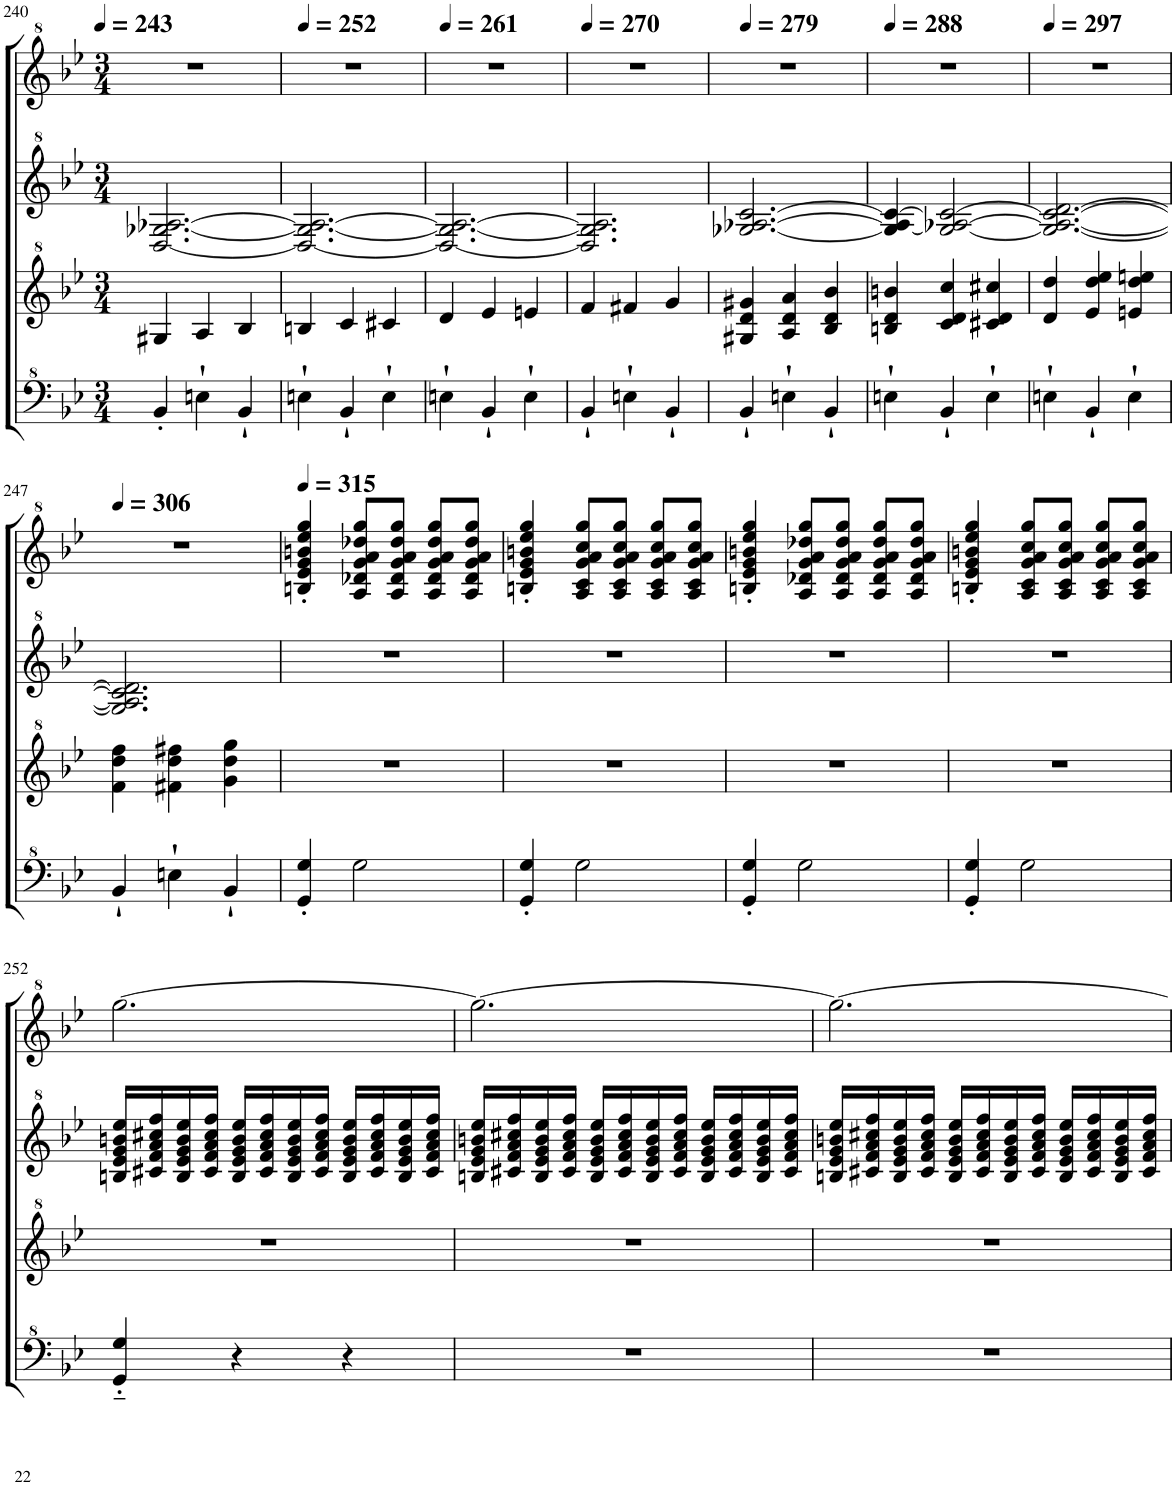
**kern	**kern	**kern	**kern
*part1	*part1	*part1	*part1
*staff4	*staff3	*staff2	*staff1
*I"Model III	*	*	*
!!LO:PB:g=z
*clefF^4	*clefG^2	*clefG^2	*clefG^2
*k[b-e-]	*k[b-e-]	*k[b-e-]	*k[b-e-]
*M3/4	*M3/4	*M3/4	*M3/4
*MM243	*MM243	*MM243	*MM243
=240	=240	=240	=240
4B-'/	4g#X/	[2.d/ [2.g-X/ [2.a-X/	2.r
4en`\	4a/	.	.
4B-`/	4b-/	.	.
=241	=241	=241	=241
*	*	*	*MM252
4en`\	4bn/	2.d/_ 2.g-/_ 2.a-/_	2.r
4B-`/	4cc/	.	.
4e`\	4cc#X/	.	.
=242	=242	=242	=242
*	*	*	*MM261
4en`\	4dd/	2.d/_ 2.g-/_ 2.a-/_	2.r
4B-`/	4ee-/	.	.
4e`\	4een/	.	.
=243	=243	=243	=243
*	*	*	*MM270
4B-`/	4ff/	2.d/] 2.g-/] 2.a-/]	2.r
4en`\	4ff#X/	.	.
4B-`/	4gg/	.	.
=244	=244	=244	=244
*	*	*	*MM279
4B-`/	4g#X/ 4dd/ 4gg#X/	[2.g-X/ [2.a-X/ [2.cc/	2.r
4en`\	4a/ 4dd/ 4aa/	.	.
4B-`/	4b-/ 4dd/ 4bb-/	.	.
=245	=245	=245	=245
*	*	*	*MM288
4en`\	4bn/ 4dd/ 4bbn/	4g-/_ 4a-/] 4cc/_	2.r
4B-`/	4cc/ 4dd/ 4ccc/	2g-/_ [2a-X/ 2cc/_	.
4e`\	4cc#X/ 4dd/ 4ccc#X/	.	.
=246	=246	=246	=246
*	*	*	*MM297
4en`\	4dd/ 4ddd/	2.g-/_ 2.a-/_ 2.cc/_ [2.dd/	2.r
4B-`/	4ee-/ 4ddd/ 4eee-/	.	.
4e`\	4een/ 4ddd/ 4eeen/	.	.
!!LO:LB:g=z
=247	=247	=247	=247
*	*	*	*MM306
4B-`/	4ff\ 4ddd\ 4fff\	2.g-/] 2.a-/] 2.cc/] 2.dd/]	2.r
4en`\	4ff#X\ 4ddd\ 4fff#X\	.	.
4B-`/	4gg\ 4ddd\ 4ggg\	.	.
=248	=248	=248	=248
*	*	*	*MM315
4G/' 4g/'	2.r	2.r	4bn/' 4ee-/' 4gg/' 4bbn/' 4eee-/' 4ggg/'
2g\	.	.	8a/ 8dd-X/ 8gg/ 8aa/ 8ddd-X/ 8ggg/L
.	.	.	8a/ 8dd-/ 8gg/ 8aa/ 8ddd-/ 8ggg/J
.	.	.	8a/ 8dd-/ 8gg/ 8aa/ 8ddd-/ 8ggg/L
.	.	.	8a/ 8dd-/ 8gg/ 8aa/ 8ddd-/ 8ggg/J
=249	=249	=249	=249
4G/' 4g/'	2.r	2.r	4bn/' 4ee-/' 4gg/' 4bbn/' 4eee-/' 4ggg/'
2g\	.	.	8a/ 8cc/ 8gg/ 8aa/ 8ccc/ 8ggg/L
.	.	.	8a/ 8cc/ 8gg/ 8aa/ 8ccc/ 8ggg/J
.	.	.	8a/ 8cc/ 8gg/ 8aa/ 8ccc/ 8ggg/L
.	.	.	8a/ 8cc/ 8gg/ 8aa/ 8ccc/ 8ggg/J
=250	=250	=250	=250
4G/' 4g/'	2.r	2.r	4bn/' 4ee-/' 4gg/' 4bbn/' 4eee-/' 4ggg/'
2g\	.	.	8a/ 8dd-X/ 8gg/ 8aa/ 8ddd-X/ 8ggg/L
.	.	.	8a/ 8dd-/ 8gg/ 8aa/ 8ddd-/ 8ggg/J
.	.	.	8a/ 8dd-/ 8gg/ 8aa/ 8ddd-/ 8ggg/L
.	.	.	8a/ 8dd-/ 8gg/ 8aa/ 8ddd-/ 8ggg/J
=251	=251	=251	=251
4G/' 4g/'	2.r	2.r	4bn/' 4ee-/' 4gg/' 4bbn/' 4eee-/' 4ggg/'
2g\	.	.	8a/ 8cc/ 8gg/ 8aa/ 8ccc/ 8ggg/L
.	.	.	8a/ 8cc/ 8gg/ 8aa/ 8ccc/ 8ggg/J
.	.	.	8a/ 8cc/ 8gg/ 8aa/ 8ccc/ 8ggg/L
.	.	.	8a/ 8cc/ 8gg/ 8aa/ 8ccc/ 8ggg/J
!!LO:LB:g=z
=252	=252	=252	=252
4G/'~ 4g/'~	2.r	16bn/ 16ee-/ 16gg/ 16bbn/ 16eee-/LL	[2.ggg\
.	.	16cc#X/ 16ff/ 16aa/ 16ccc#X/ 16fff/	.
.	.	16b/ 16ee-/ 16gg/ 16bb/ 16eee-/	.
.	.	16cc#/ 16ff/ 16aa/ 16ccc#/ 16fff/JJ	.
4r	.	16b/ 16ee-/ 16gg/ 16bb/ 16eee-/LL	.
.	.	16cc#/ 16ff/ 16aa/ 16ccc#/ 16fff/	.
.	.	16b/ 16ee-/ 16gg/ 16bb/ 16eee-/	.
.	.	16cc#/ 16ff/ 16aa/ 16ccc#/ 16fff/JJ	.
4r	.	16b/ 16ee-/ 16gg/ 16bb/ 16eee-/LL	.
.	.	16cc#/ 16ff/ 16aa/ 16ccc#/ 16fff/	.
.	.	16b/ 16ee-/ 16gg/ 16bb/ 16eee-/	.
.	.	16cc#/ 16ff/ 16aa/ 16ccc#/ 16fff/JJ	.
=253	=253	=253	=253
2.r	2.r	16bn/ 16ee-/ 16gg/ 16bbn/ 16eee-/LL	2.ggg\_
.	.	16cc#X/ 16ff/ 16aa/ 16ccc#X/ 16fff/	.
.	.	16b/ 16ee-/ 16gg/ 16bb/ 16eee-/	.
.	.	16cc#/ 16ff/ 16aa/ 16ccc#/ 16fff/JJ	.
.	.	16b/ 16ee-/ 16gg/ 16bb/ 16eee-/LL	.
.	.	16cc#/ 16ff/ 16aa/ 16ccc#/ 16fff/	.
.	.	16b/ 16ee-/ 16gg/ 16bb/ 16eee-/	.
.	.	16cc#/ 16ff/ 16aa/ 16ccc#/ 16fff/JJ	.
.	.	16b/ 16ee-/ 16gg/ 16bb/ 16eee-/LL	.
.	.	16cc#/ 16ff/ 16aa/ 16ccc#/ 16fff/	.
.	.	16b/ 16ee-/ 16gg/ 16bb/ 16eee-/	.
.	.	16cc#/ 16ff/ 16aa/ 16ccc#/ 16fff/JJ	.
=254	=254	=254	=254
2.r	2.r	16bn/ 16ee-/ 16gg/ 16bbn/ 16eee-/LL	2.ggg\_
.	.	16cc#X/ 16ff/ 16aa/ 16ccc#X/ 16fff/	.
.	.	16b/ 16ee-/ 16gg/ 16bb/ 16eee-/	.
.	.	16cc#/ 16ff/ 16aa/ 16ccc#/ 16fff/JJ	.
.	.	16b/ 16ee-/ 16gg/ 16bb/ 16eee-/LL	.
.	.	16cc#/ 16ff/ 16aa/ 16ccc#/ 16fff/	.
.	.	16b/ 16ee-/ 16gg/ 16bb/ 16eee-/	.
.	.	16cc#/ 16ff/ 16aa/ 16ccc#/ 16fff/JJ	.
.	.	16b/ 16ee-/ 16gg/ 16bb/ 16eee-/LL	.
.	.	16cc#/ 16ff/ 16aa/ 16ccc#/ 16fff/	.
.	.	16b/ 16ee-/ 16gg/ 16bb/ 16eee-/	.
.	.	16cc#/ 16ff/ 16aa/ 16ccc#/ 16fff/JJ	.
=	=	=	=
*-	*-	*-	*-
